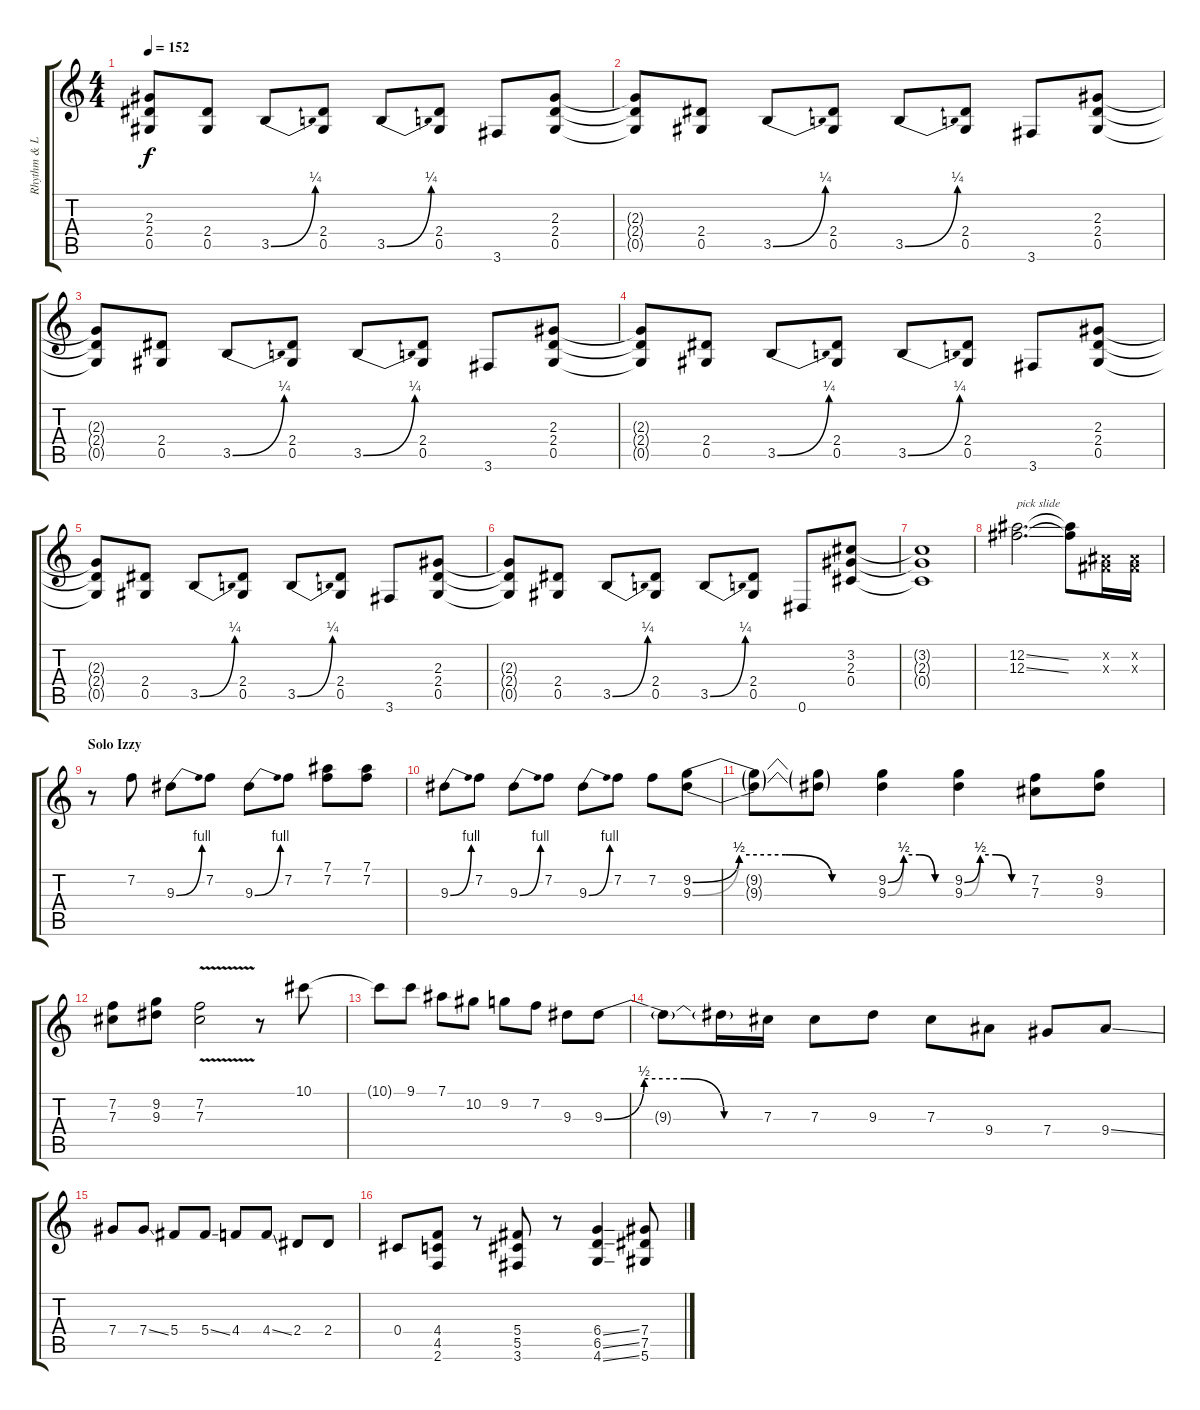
\track ("Rhythm & Lead Guitar - Izzy Stradlin'" "Rhythm & L") {instrument distortionguitar}
\staff {score tabs}
\tuning (Eb4 Bb3 Gb3 Db3 Ab2 Eb2) {hide}
\ts (4 4)
\tempo 152
\clef g2
\ks c
(2.3{t} 2.4{t} 0.5{t}).8{dy f} (2.4 0.5).8 3.5{be (bend 0 0 60 1)}.8 (2.4 0.5).8 3.5{be (bend 0 0 60 1)}.8 (2.4 0.5).8 3.6.8 (2.3 2.4 0.5).8 |
(2.3{t} 2.4{t} 0.5{t}).8 (2.4 0.5).8 3.5{be (bend 0 0 60 1)}.8 (2.4 0.5).8 3.5{be (bend 0 0 60 1)}.8 (2.4 0.5).8 3.6.8 (2.3 2.4 0.5).8 |
(2.3{t} 2.4{t} 0.5{t}).8 (2.4 0.5).8 3.5{be (bend 0 0 60 1)}.8 (2.4 0.5).8 3.5{be (bend 0 0 60 1)}.8 (2.4 0.5).8 3.6.8 (2.3 2.4 0.5).8 |
(2.3{t} 2.4{t} 0.5{t}).8 (2.4 0.5).8 3.5{be (bend 0 0 60 1)}.8 (2.4 0.5).8 3.5{be (bend 0 0 60 1)}.8 (2.4 0.5).8 3.6.8 (2.3 2.4 0.5).8 |
(2.3{t} 2.4{t} 0.5{t}).8 (2.4 0.5).8 3.5{be (bend 0 0 60 1)}.8 (2.4 0.5).8 3.5{be (bend 0 0 60 1)}.8 (2.4 0.5).8 3.6.8 (2.3 2.4 0.5).8 |
(2.3{t} 2.4{t} 0.5{t}).8 (2.4 0.5).8 3.5{be (bend 0 0 60 1)}.8 (2.4 0.5).8 3.5{be (bend 0 0 60 1)}.8 (2.4 0.5).8 0.6.8 (3.2 2.3 0.4).8 |
(3.2{t} 2.3{t} 0.4{t}).1 |
(12.2{ss} 12.3{ss}).2{d txt "pick slide"} (12.2{t} 12.3{t}).8 (0.2{x} 0.3{x}).16 (0.2{x} 0.3{x}).16 |
\section ("" "Solo Izzy")
r.8{volume 14} 7.2.8 9.3{be (bend 0 0 60 4)}.8 7.2.8 9.3{be (bend 0 0 60 4)}.8 7.2.8 (7.1 7.2).8 (7.1 7.2).8 |
9.3{be (bend 0 0 60 4)}.8 7.2.8 9.3{be (bend 0 0 60 4)}.8 7.2.8 9.3{be (bend 0 0 60 4)}.8 7.2.8 7.2.8 (9.2{be (custom 0 0 15 2 30 2 45 0 60 0)} 9.3{be (custom 0 0 15 2 30 2 45 0 60 0)}).8 |
(9.2{t} 9.3{t}).8 (9.2{t} 9.3{t}).8 (9.2{be (custom 0 0 15 2 30 2 45 0 60 0)} 9.3{be (custom 0 0 15 2 30 2 45 0 60 0)}).4 (9.2{be (custom 0 0 15 2 30 2 45 0 60 0)} 9.3{be (custom 0 0 15 2 30 2 45 0 60 0)}).4 (7.2 7.3).8 (9.2 9.3).8 |
(7.2 7.3).8 (9.2 9.3).8 (7.2{v} 7.3{v}).2 r.8 10.1.8 |
10.1{t}.8 9.1.8 7.1.8 10.2.8 9.2.8 7.2.8 9.3.8 9.3{be (custom 0 0 15 2 30 2 45 0 60 0)}.8 |
9.3{t}.8 9.3{t}.16 7.3.16 7.3.8 9.3.8 7.3.8 9.4.8 7.4.8 9.4{ss}.8 |
7.4.8 7.4{ss}.8 5.4.8 5.4{ss}.8 4.4.8 4.4{ss}.8 2.4.8 2.4.8 |
0.4.8 (4.4 4.5 2.6).8 r.8 (5.4 5.5 3.6).8 r.8 (6.4{ss} 6.5{ss} 4.6{ss}).4 (7.4 7.5 5.6).8
